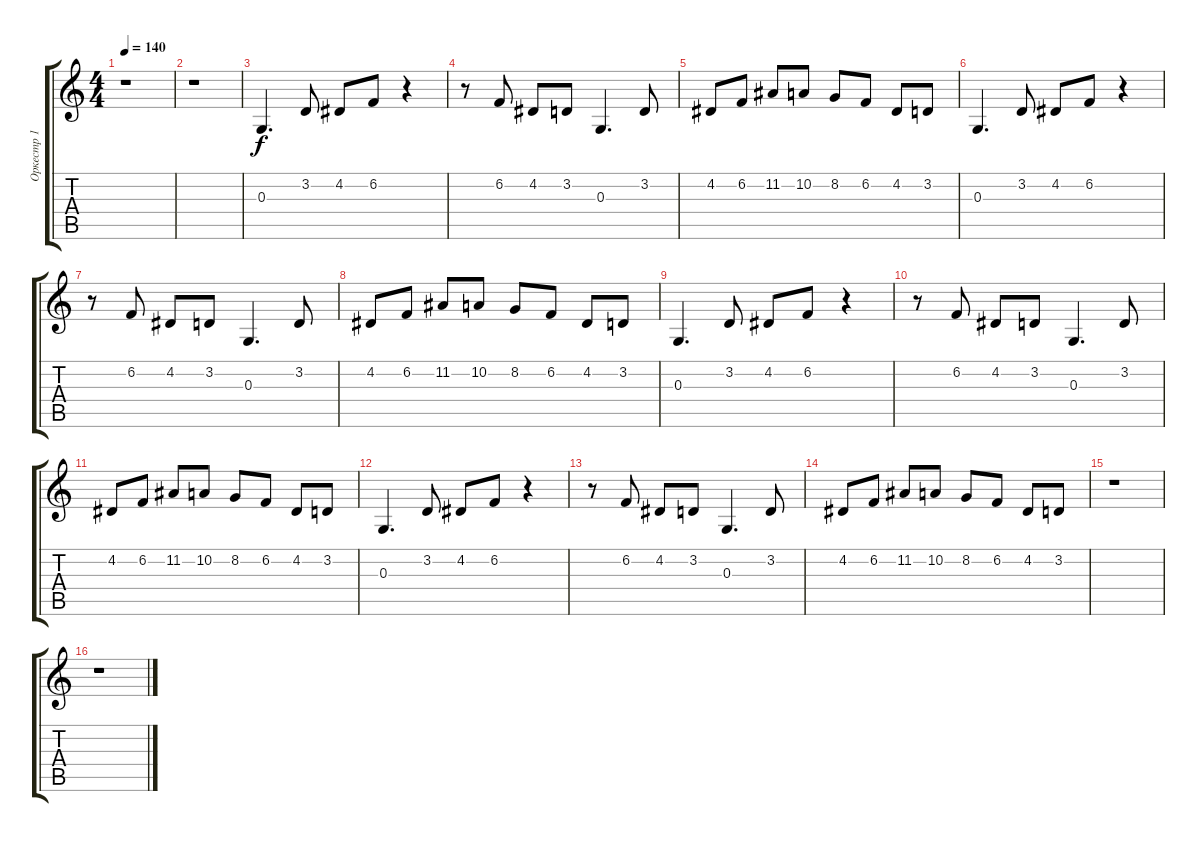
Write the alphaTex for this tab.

\track ("Оркестр 1" "Оркестр 1") {instrument stringensemble1}
\staff {score tabs}
\tuning (E4 B3 G3 D3 A2 E2) {hide}
\ts (4 4)
\tempo 140
\clef g2
\ks c
r.1{dy f} |
r.1 |
0.3.4{d} 3.2.8 4.2.8 6.2.8 r.4 |
r.8 6.2.8 4.2.8 3.2.8 0.3.4{d} 3.2.8 |
4.2.8 6.2.8 11.2.8 10.2.8 8.2.8 6.2.8 4.2.8 3.2.8 |
0.3.4{d} 3.2.8 4.2.8 6.2.8 r.4 |
r.8 6.2.8 4.2.8 3.2.8 0.3.4{d} 3.2.8 |
4.2.8 6.2.8 11.2.8 10.2.8 8.2.8 6.2.8 4.2.8 3.2.8 |
0.3.4{d} 3.2.8 4.2.8 6.2.8 r.4 |
r.8 6.2.8 4.2.8 3.2.8 0.3.4{d} 3.2.8 |
4.2.8 6.2.8 11.2.8 10.2.8 8.2.8 6.2.8 4.2.8 3.2.8 |
0.3.4{d} 3.2.8 4.2.8 6.2.8 r.4 |
r.8 6.2.8 4.2.8 3.2.8 0.3.4{d} 3.2.8 |
4.2.8 6.2.8 11.2.8 10.2.8 8.2.8 6.2.8 4.2.8 3.2.8 |
r.1 |
r.1
